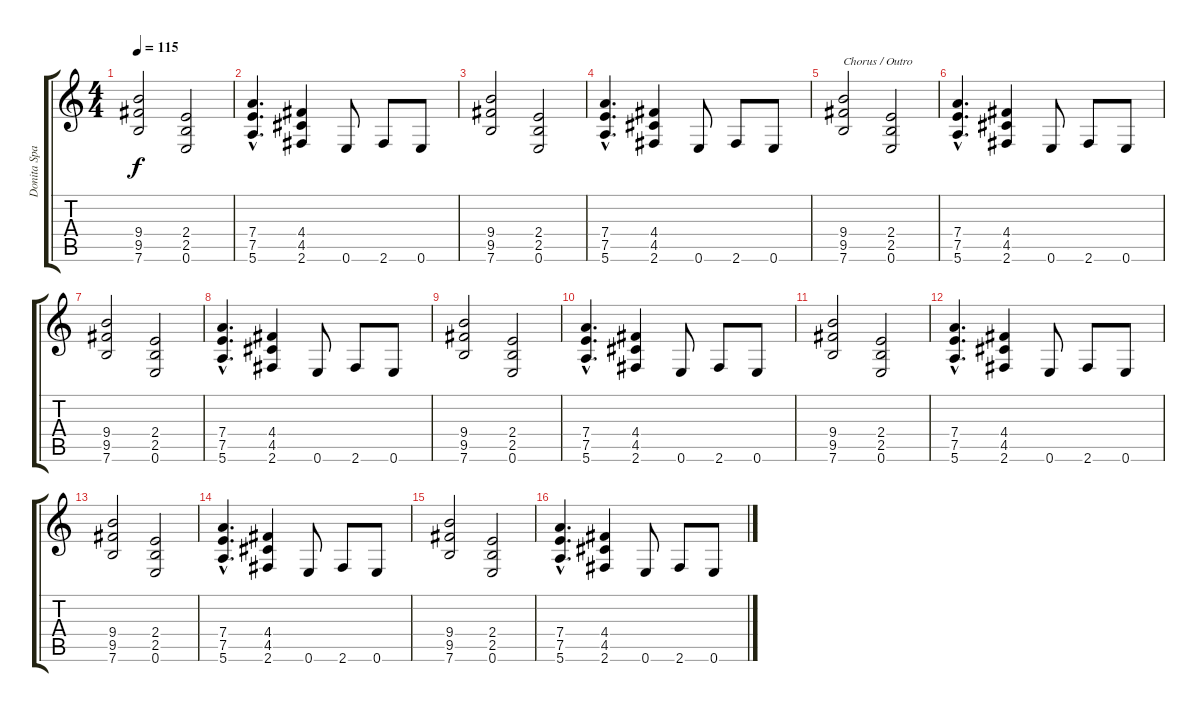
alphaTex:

\track ("Donita Sparks" "Donita Spa") {instrument distortionguitar}
\staff {score tabs}
\tuning (E4 B3 G3 D3 A2 E2) {hide}
\ts (4 4)
\tempo 115
\clef g2
\ks c
(9.4 9.5 7.6).2{dy f} (2.4 2.5 0.6).2 |
(7.4{hac} 7.5{hac} 5.6{hac}).4{d} (4.4 4.5 2.6).4 0.6.8 2.6.8 0.6.8 |
(9.4 9.5 7.6).2 (2.4 2.5 0.6).2 |
(7.4{hac} 7.5{hac} 5.6{hac}).4{d} (4.4 4.5 2.6).4 0.6.8 2.6.8 0.6.8 |
(9.4 9.5 7.6).2{txt "Chorus / Outro"} (2.4 2.5 0.6).2 |
(7.4{hac} 7.5{hac} 5.6{hac}).4{d} (4.4 4.5 2.6).4 0.6.8 2.6.8 0.6.8 |
(9.4 9.5 7.6).2 (2.4 2.5 0.6).2 |
(7.4{hac} 7.5{hac} 5.6{hac}).4{d} (4.4 4.5 2.6).4 0.6.8 2.6.8 0.6.8 |
(9.4 9.5 7.6).2 (2.4 2.5 0.6).2 |
(7.4{hac} 7.5{hac} 5.6{hac}).4{d} (4.4 4.5 2.6).4 0.6.8 2.6.8 0.6.8 |
(9.4 9.5 7.6).2 (2.4 2.5 0.6).2 |
(7.4{hac} 7.5{hac} 5.6{hac}).4{d} (4.4 4.5 2.6).4 0.6.8 2.6.8 0.6.8 |
(9.4 9.5 7.6).2 (2.4 2.5 0.6).2 |
(7.4{hac} 7.5{hac} 5.6{hac}).4{d} (4.4 4.5 2.6).4 0.6.8 2.6.8 0.6.8 |
(9.4 9.5 7.6).2 (2.4 2.5 0.6).2 |
(7.4{hac} 7.5{hac} 5.6{hac}).4{d} (4.4 4.5 2.6).4 0.6.8 2.6.8 0.6.8
